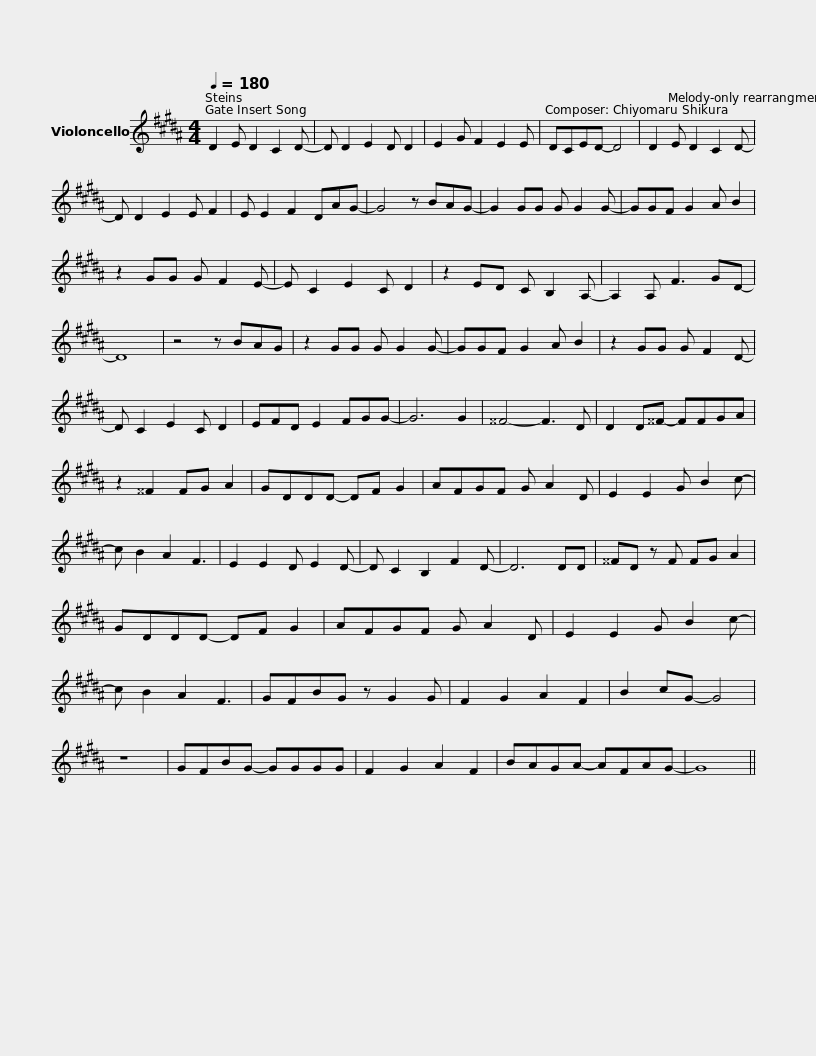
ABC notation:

X:1
L:1/8
Q:1/4=180
M:4/4
I:linebreak $
K:B
V:1 treble
V:1
 D2 E D2 C2 D- | D D2 E2 D D2 | E2 G F2 E2 E | DCED- D4 | D2 E D2 C2 D- |$ %5
 D D2 E2 E F2 | E E2 F2 DAG- | G4 z BAG- | G2 GG G G2 G- | GGF G2 A B2 |$ %10
 z2 GG G F2 E- | E C2 E2 C D2 | z2 ED C B,2 A,- | A,2 A, F3 GD- | D8 |$ %15
 z4 z BAG | z2 GG G G2 G- | GGF G2 A B2 | z2 GG G F2 D- | D C2 E2 C D2 |$ %20
 EFD E2 FGG- | G6 G2 | ^^F4- F3 D | D2 D^^F- FFGA | z2 ^^F2 FG A2 |$ %25
 GDDD- DF G2 | AFGF G A2 D | E2 E2 G B2 c- | c B2 A2 F3 | E2 E2 D E2 D- |$ %30
 D C2 B,2 F2 D- | D6 DD | ^^FD z F FG A2 | GDDD- DF G2 | AFGF G A2 D |$ %35
 E2 E2 G B2 c- | c B2 A2 F3 | GFBG z G2 G | F2 G2 A2 F2 | B2 cG- G4 |$ %40
 z8 | GFBG- GGGG | F2 G2 A2 F2 | BAGA- AFAG- | G8 || %45
